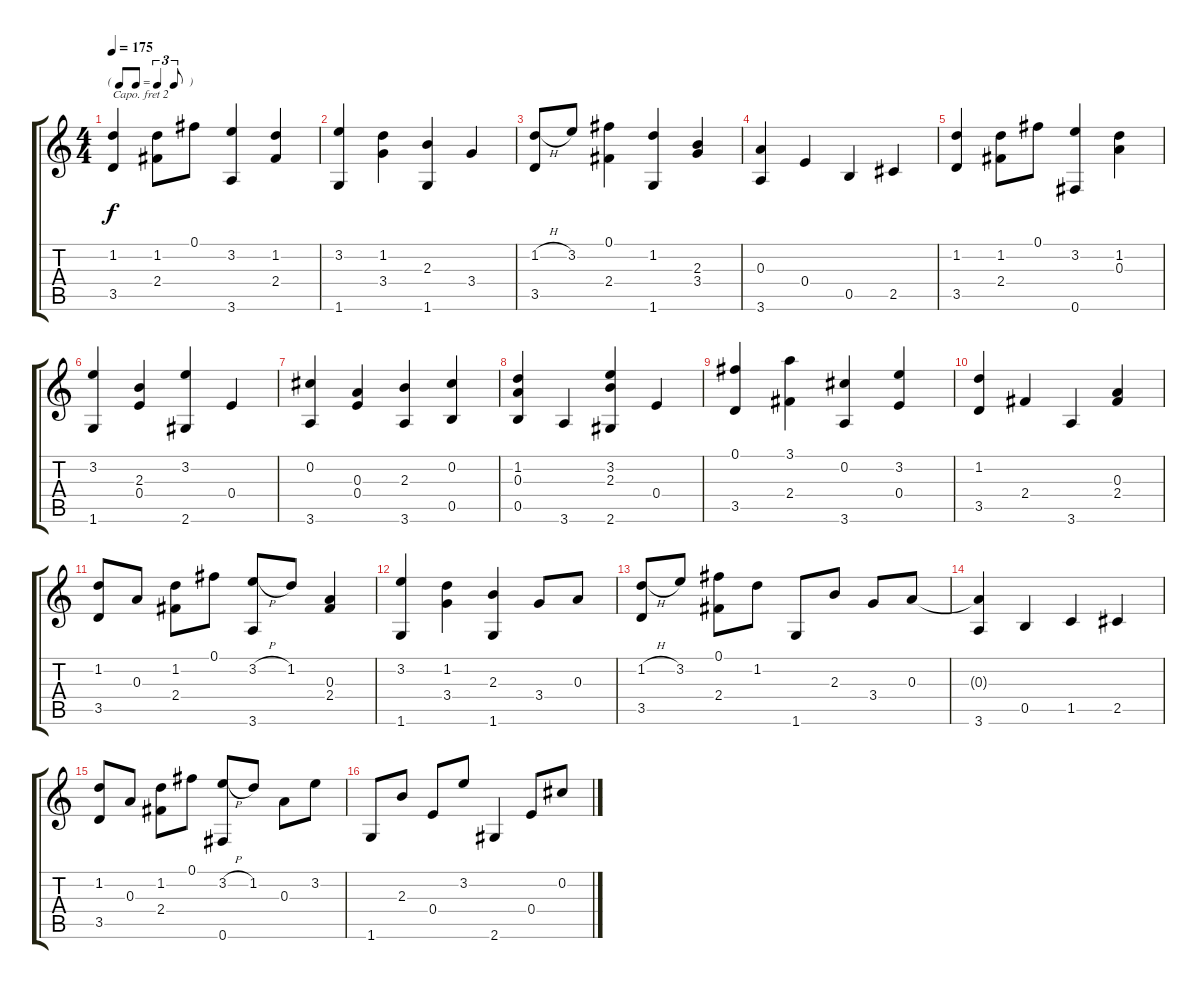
\track "" {instrument acousticguitarnylon}
\staff {score tabs}
\capo 2
\tuning (E4 B3 G3 D3 A2 E2) {hide}
\ts (4 4)
\tf triplet8th
\tempo 175
\clef g2
\ks c
(1.2 3.5).4{dy f instrument acousticguitarnylon} (1.2 2.4).8 0.1.8 (3.2 3.6).4 (1.2 2.4).4 |
(3.2 1.6).4 (1.2 3.4).4 (2.3 1.6).4 3.4.4 |
(1.2{h} 3.5).8 3.2.8 (0.1 2.4).4 (1.2 1.6).4 (2.3 3.4).4 |
(0.3 3.6).4 0.4.4 0.5.4 2.5.4 |
(1.2 3.5).4 (1.2 2.4).8 0.1.8 (3.2 0.6).4 (1.2 0.3).4 |
(3.2 1.6).4 (2.3 0.4).4 (3.2 2.6).4 0.4.4 |
(0.2 3.6).4 (0.3 0.4).4 (2.3 3.6).4 (0.2 0.5).4 |
(1.2 0.3 0.5).4 3.6.4 (3.2 2.3 2.6).4 0.4.4 |
(0.1 3.5).4 (3.1 2.4).4 (0.2 3.6).4 (3.2 0.4).4 |
(1.2 3.5).4 2.4.4 3.6.4 (0.3 2.4).4 |
(1.2 3.5).8 0.3.8 (1.2 2.4).8 0.1.8 (3.2{h} 3.6).8 1.2.8 (0.3 2.4).4 |
(3.2 1.6).4 (1.2 3.4).4 (2.3 1.6).4 3.4.8 0.3.8 |
(1.2{h} 3.5).8 3.2.8 (0.1 2.4).8 1.2.8 1.6.8 2.3.8 3.4.8 0.3.8 |
(0.3{t} 3.6).4 0.5.4 1.5.4 2.5.4 |
(1.2 3.5).8 0.3.8 (1.2 2.4).8 0.1.8 (3.2{h} 0.6).8 1.2.8 0.3.8 3.2.8 |
1.6.8 2.3.8 0.4.8 3.2.8 2.6.4 0.4.8 0.2.8
